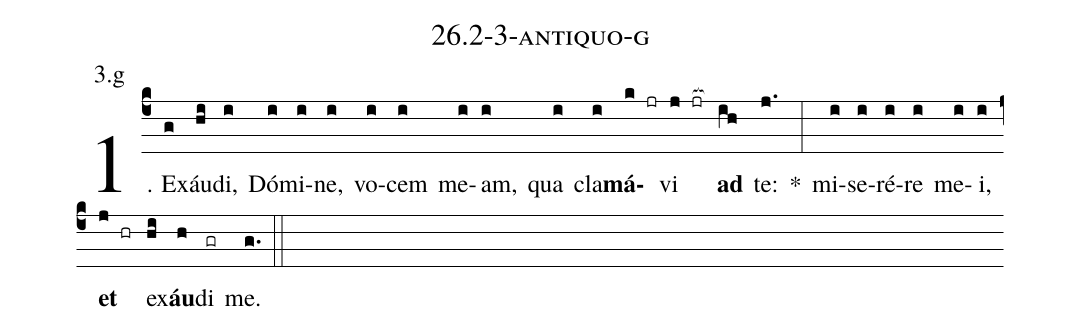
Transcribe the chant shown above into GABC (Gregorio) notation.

name: 26.2-3-antiquo-g;
annotation: 3.g;
%%
(c4)1. Ex(g)áu(hi)di,(i) Dó(i)mi(i)ne,(i) vo(i)cem(i) me(i)am,(i) qua(i) cla(i)<b>má</b>(k jr)vi(j jr[ocb:1{]) <b>ad</b>(ih[ocb:0}]) te:(j.) *(:) mi(i)se(i)ré(i)re(i) me(i)i,(i) <b>et</b>(j hr) ex(hi)<b>áu</b>(h)di(gr) me.(g.) (::)


%E(i) u(i) o(j) u(hi) a(h) e.(g.) (::)
